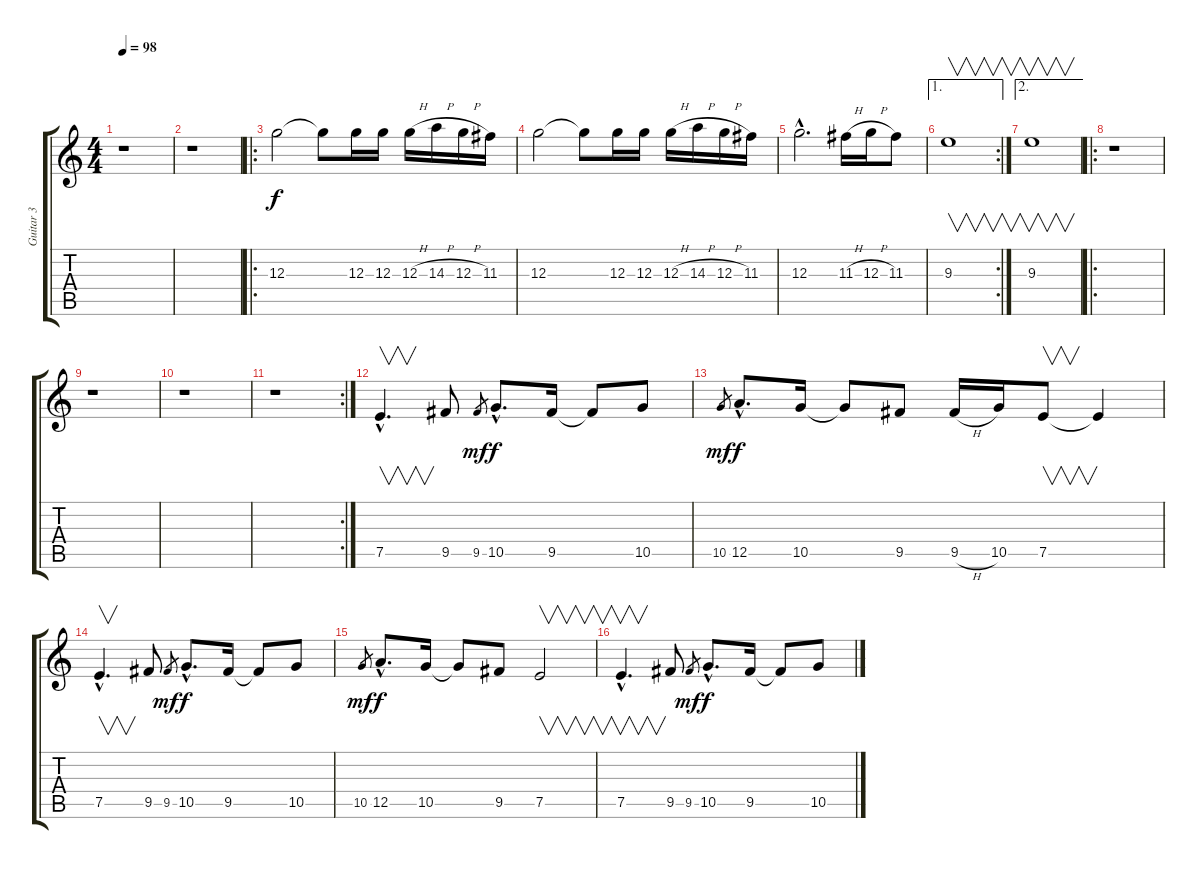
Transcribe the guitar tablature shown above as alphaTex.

\track ("Guitar 3" "Guitar 3") {instrument distortionguitar}
\staff {score tabs}
\tuning (E4 B3 G3 D3 A2 E2) {hide}
\ts (4 4)
\tempo 98
\clef g2
\ks c
r.1{dy f} |
r.1 |
\ro
12.3.2{volume 11} 12.3{t}.8 12.3.16 12.3.16 12.3{h}.16 14.3{h}.16 12.3{h}.16 11.3.16 |
12.3.2 12.3{t}.8 12.3.16 12.3.16 12.3{h}.16 14.3{h}.16 12.3{h}.16 11.3.16 |
12.3{hac}.2{d} 11.3{h}.16 12.3{h}.16 11.3.8 |
\ae 1
\rc 2
9.3.1{v} |
\ae 2
9.3.1{v} |
\ro
r.1 |
r.1 |
r.1 |
\rc 2
r.1 |
7.5{hac}.4{v d} 9.5.8 9.5.8{gr dy mf} 10.5{hac}.8{d dy f} 9.5.16 9.5{t}.8 10.5.8 |
10.5.8{gr dy mf} 12.5{hac}.8{d dy f} 10.5.16 10.5{t}.8 9.5.8 9.5{h}.16 10.5.16 7.5.8{v} 7.5{t}.4 |
7.5{hac}.4{v d} 9.5.8 9.5.8{gr dy mf} 10.5{hac}.8{d dy f} 9.5.16 9.5{t}.8 10.5.8 |
10.5.8{gr dy mf} 12.5{hac}.8{d dy f} 10.5.16 10.5{t}.8 9.5.8 7.5.2{v} |
7.5{hac}.4{v d} 9.5.8 9.5.8{gr dy mf} 10.5{hac}.8{d dy f} 9.5.16 9.5{t}.8 10.5.8
